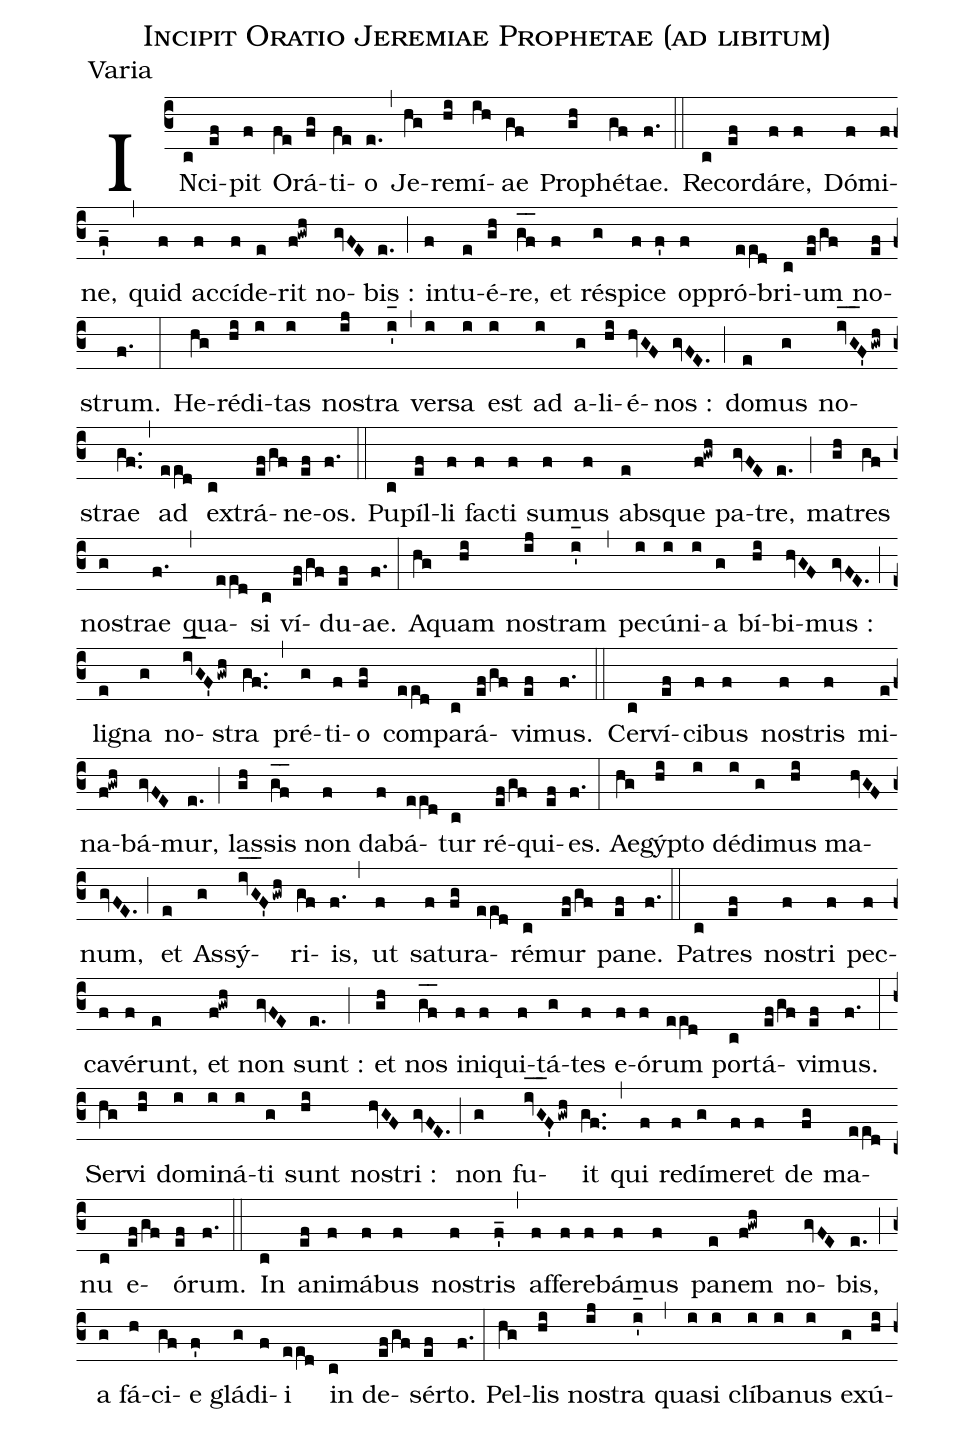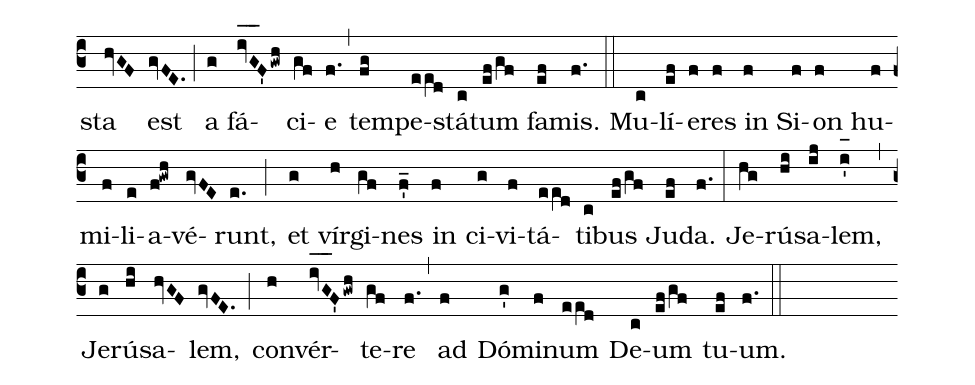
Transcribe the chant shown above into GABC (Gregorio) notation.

name:Incipit Oratio Jeremiae Prophetae (ad libitum);
office-part:Varia;
%%
(c3) IN(c)ci(ef)pit(f) O(fe)rá(fg)ti(fe)o(e.) (,) Je(hg)re(hi)mí(ih)ae(gf) Pro(gh)phé(gf)tae.(f.) (::)
Re(c)cor(ef)dá(f)re,(f) Dó(f)mi(f)ne,(f'_) (,) quid(f) ac(f)cí(f)de(e)rit(f!gwh) no(gvFE)bis :(e.) (;) in(f)tu(e)é(gh)re,(g_[oh:h]f_[oh:h]) et(f) ré(g)spi(f)ce(f') op(f)pró(ee[ll:1]d)bri(c)um(ef/gf) no(ef)strum.(f.) (:)
He(hg)ré(hi)di(i)tas(i) no(ij)stra(i'_[oh:h]) (,) ver(i)sa(i) est(i) ad(i) a(g)li(hi)é(hvGF)nos :(gvFE.) (;) do(e)mus(g) no(iv_[oh:h]G_[oh:h]F'gwh)strae(gf..) (,) ad(ee[ll:1]d) ex(c)trá(ef/gf)ne(ef)os.(f.) (::)
Pu(c)píl(ef)li(f) fa(f)cti(f) su(f)mus(f) abs(e)que(f!gwh) pa(gvFE)tre,(e.) (;) ma(gh)tres(gf) no(g)strae(f.) (,) qua(ee[ll:1]d)si(c) ví(ef/gf)du(ef)ae.(f.) (:)
A(hg)quam(hi) no(ij)stram(i'_[oh:h]) (,) pe(i)cú(i)ni(i)a(g) bí(hi)bi(hvGF)mus :(gvFE.) (;) li(e)gna(g) no(iv_[oh:h]G_[oh:h]F'gwh)stra(gf..) (,) pré(g)ti(f)o(fg) com(ee[ll:1]d)pa(c)rá(ef/gf)vi(ef)mus.(f.) (::)
Cer(c)ví(ef)ci(f)bus(f) no(f)stris(f) mi(e)na(f!gwh)bá(gvFE)mur,(e.) (;) las(gh)sis(g_[oh:h]f_[oh:h]) non(f) da(f)bá(ee[ll:1]d)tur(c) ré(ef/gf)qui(ef)es.(f.) (:)
Ae(hg)gý(hi)pto(i) dé(i)di(g)mus(hi) ma(hvGF)num,(gvFE.) (;) et(e) As(g)sý(iv_[oh:h]G_[oh:h]F'gwh)ri(gf)is,(f.) (,) ut(f) sa(f)tu(fg)ra(ee[ll:1]d)ré(c)mur(ef/gf) pa(ef)ne.(f.) (::)
Pa(c)tres(ef) no(f)stri(f) pec(f)ca(f)vé(f)runt,(e) et(f!gwh) non(gvFE) sunt :(e.) (;) et(gh) nos(g_[oh:h]f_[oh:h]) in(f)i(f)qui(f)tá(g)tes(f) e(f)ó(f)rum(ee[ll:1]d) por(c)tá(ef/gf)vi(ef)mus.(f.) (:)
Ser(hg)vi(hi) do(i)mi(i)ná(i)ti(g) sunt(hi) no(hvGF)stri :(gvFE.) (;) non(g) fu(iv_[oh:h]G_[oh:h]F'gwh)it(gf..) (,) qui(f) re(f)dí(g)me(f)ret(f) de(fg) ma(ee[ll:1]d)nu(c) e(ef/gf)ó(ef)rum.(f.) (::)
In(c) a(ef)ni(f)má(f)bus(f) no(f)stris(f'_) (,) af(f)fe(f)re(f)bá(f)mus(f) pa(e)nem(f!gwh) no(gvFE)bis,(e.) (;) a(g) fá(h)ci(gf)e(f') glá(g)di(f)i(ee[ll:1]d) in(c) de(ef/gf)sér(ef)to.(f.) (:)
Pel(hg)lis(hi) no(ij)stra(i'_[oh:h]) (,) qua(i)si(i) clí(i)ba(i)nus(i) e(g)xú(hi)sta(hvGF) est(gvFE.) (;) a(g) fá(iv_[oh:h]G_[oh:h]F'gwh)ci(gf)e(f.) (,) tem(fg)pe(ee[ll:1]d)stá(c)tum(ef/gf) fa(ef)mis.(f.) (::)
Mu(c)lí(ef)e(f)res(f) in(f) Si(f)on(f) hu(f)mi(f)li(e)a(f!gwh)vé(gvFE)runt,(e.) (;) et(g) vír(h)gi(gf)nes(f'_) in(f) ci(g)vi(f)tá(ee[ll:1]d)ti(c)bus(ef/gf) Ju(ef)da.(f.) (:)
Je(hg)rú(hi)sa(ij)lem,(i'_[oh:h]) (,) Je(g)rú(hi)sa(hvGF)lem,(gvFE.) (;) con(h)vér(iv_[oh:h]G_[oh:h]F'gwh)te(gf)re(f.) (,) ad(f) Dó(g')mi(f)num(ee[ll:1]d) De(c)um(ef/gf) tu(ef)um.(f.) (::)
